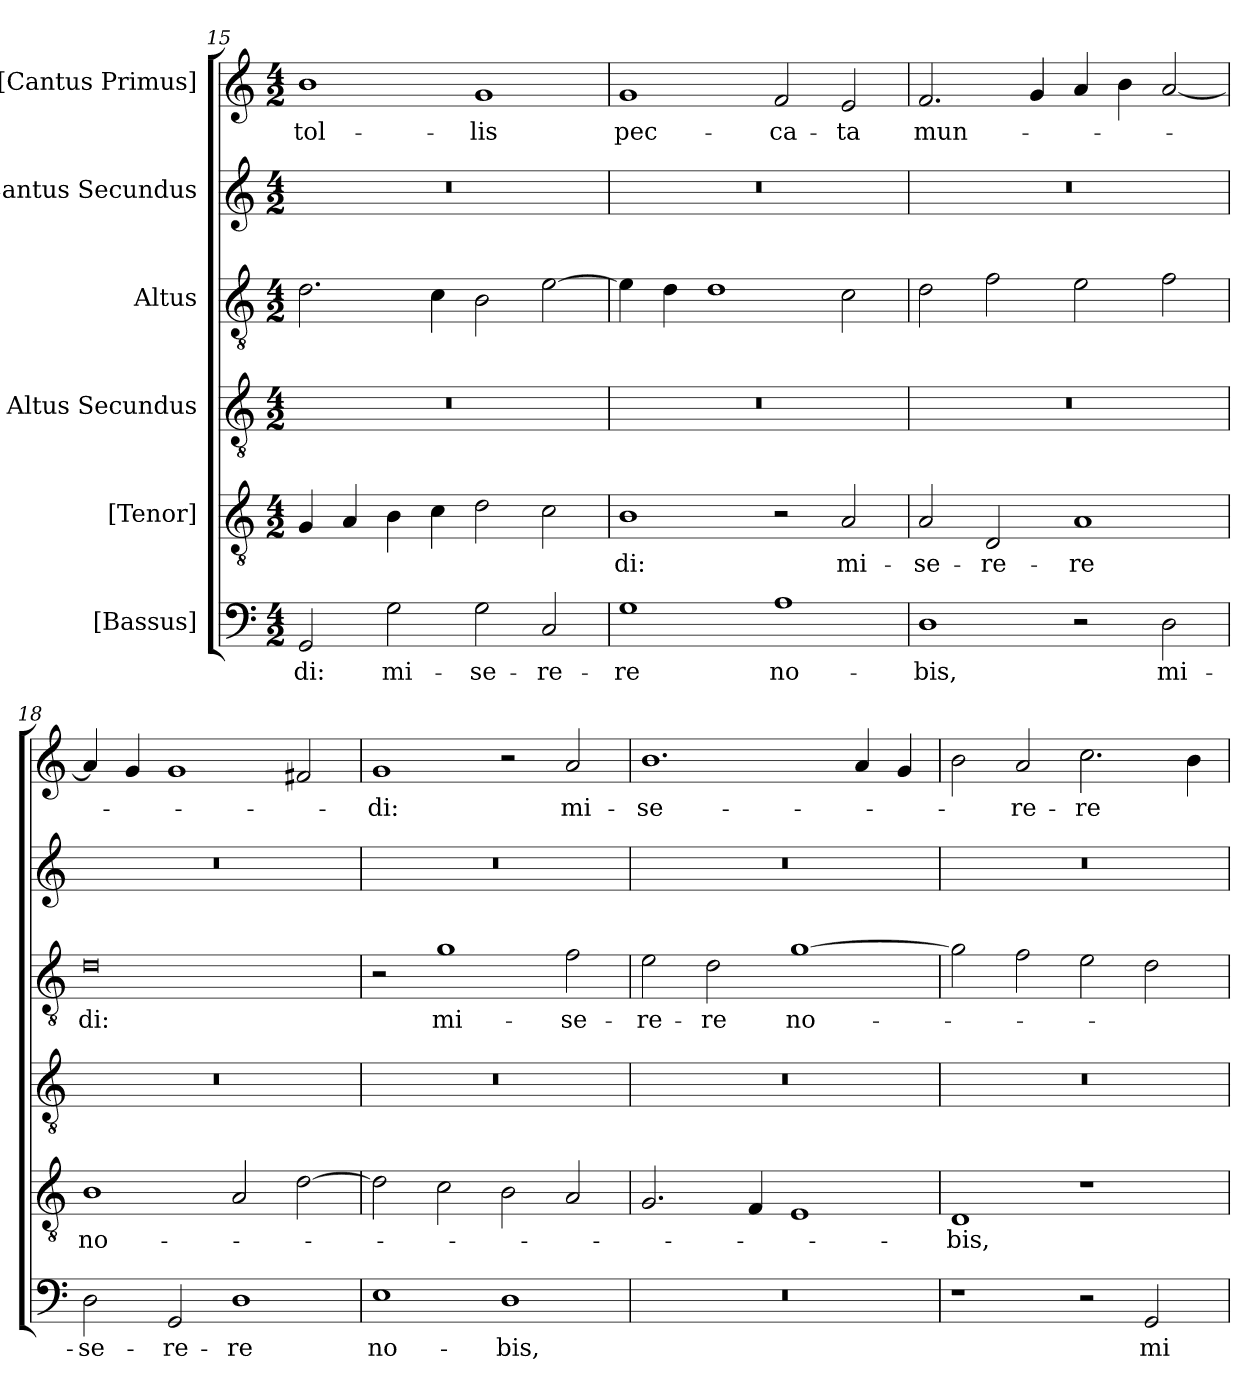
**kern	**text	**kern	**text	**kern	**kern	**text	**kern	**kern	**text
*part6	*part6	*part5	*part5	*part4	*part3	*part3	*part2	*part1	*part1
*staff6	*staff6	*staff5	*staff5	*staff4	*staff3	*staff3	*staff2	*staff1	*staff1
*I"[Bassus]	*	*I"[Tenor]	*	*I"Altus Secundus	*I"Altus	*	*I"Cantus Secundus	*I"[Cantus Primus]	*
*clefF4	*	*clefGv2	*	*clefGv2	*clefGv2	*	*clefG2	*clefG2	*
*k[]	*	*k[]	*	*k[]	*k[]	*	*k[]	*k[]	*
*M4/2	*	*M4/2	*	*M4/2	*M4/2	*	*M4/2	*M4/2	*
=15	=15	=15	=15	=15	=15	=15	=15	=15	=15
2GG/	-di:	4G/	.	0r	2.d\	.	0r	1b\	tol-
.	.	4A/	.	.	.	.	.	.	.
2G\	mi-	4B\	.	.	.	.	.	.	.
.	.	4c\	.	.	4c\	.	.	.	.
2G\	-se-	2d\	.	.	2B\	.	.	1g/	-lis
2C/	-re-	2c\	.	.	[2e\	.	.	.	.
=16	=16	=16	=16	=16	=16	=16	=16	=16	=16
1G\	-re	1B\	-di:	0r	4e\]	.	0r	1g/	pec-
.	.	.	.	.	4d\	.	.	.	.
.	.	.	.	.	1d\	.	.	.	.
1A\	no-	2r	.	.	.	.	.	2f/	-ca-
.	.	2A/	mi-	.	2c\	.	.	2e/	-ta
=17	=17	=17	=17	=17	=17	=17	=17	=17	=17
1D\	-bis,	2A/	-se-	0r	2d\	.	0r	2.f/	mun-
.	.	2D/	-re-	.	2f\	.	.	.	.
.	.	.	.	.	.	.	.	4g/	.
2r	.	1A/	-re	.	2e\	.	.	4a/	.
.	.	.	.	.	.	.	.	4b\	.
2D\	mi-	.	.	.	2f\	.	.	[2a/	.
=18	=18	=18	=18	=18	=18	=18	=18	=18	=18
2D\	-se-	1B\	no-	0r	0d\	-di:	0r	4a/]	.
.	.	.	.	.	.	.	.	4g/	.
2GG/	-re-	.	.	.	.	.	.	1g/	.
1D\	-re	2A/	.	.	.	.	.	.	.
.	.	[2d\	.	.	.	.	.	2f#X/	.
=19	=19	=19	=19	=19	=19	=19	=19	=19	=19
1E\	no-	2d\]	.	0r	2r	.	0r	1g/	-di:
.	.	2c\	.	.	1g\	mi-	.	.	.
1D\	-bis,	2B\	.	.	.	.	.	2r	.
.	.	2A/	.	.	2f\	-se-	.	2a/	mi-
=20	=20	=20	=20	=20	=20	=20	=20	=20	=20
0r	.	2.G/	.	0r	2e\	-re-	0r	1.b\	-se-
.	.	.	.	.	2d\	-re	.	.	.
.	.	4F/	.	.	.	.	.	.	.
.	.	1E/	.	.	[1g\	no-	.	.	.
.	.	.	.	.	.	.	.	4a/	.
.	.	.	.	.	.	.	.	4g/	.
=21	=21	=21	=21	=21	=21	=21	=21	=21	=21
1r	.	1D/	-bis,	0r	2g\]	.	0r	2b\	.
.	.	.	.	.	2f\	.	.	2a/	-re-
2r	.	1r	.	.	2e\	.	.	2.cc\	-re
2GG/	mi-	.	.	.	2d\	.	.	.	.
.	.	.	.	.	.	.	.	4b\	.
=	=	=	=	=	=	=	=	=	=
*-	*-	*-	*-	*-	*-	*-	*-	*-	*-
